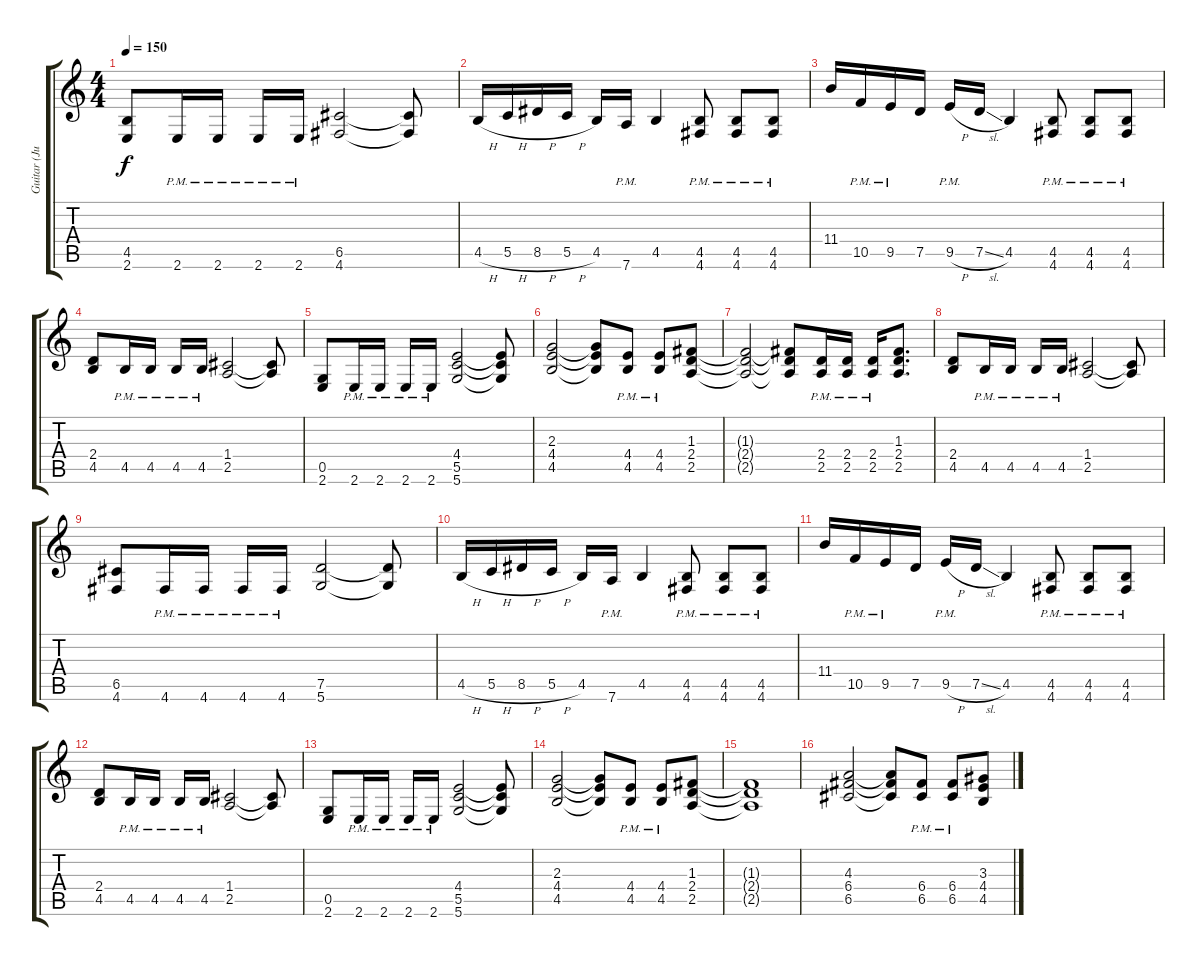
\track ("Guitar (Juha)" "Guitar (Ju") {instrument distortionguitar}
\staff {score tabs}
\tuning (D4 A3 F3 C3 G2 D2) {hide}
\ts (4 4)
\tempo 150
\clef g2
\ks c
(4.5 2.6).8{dy f} 2.6{pm}.16 2.6{pm}.16 2.6{pm}.16 2.6{pm}.16 (6.5 4.6).2 (6.5{t} 4.6{t}).8 |
4.5{h}.16 5.5{h}.16 8.5{h}.16 5.5{h}.16 4.5.16 7.6{pm}.16 4.5.4 (4.5{pm} 4.6{pm}).8 (4.5{pm} 4.6{pm}).8 (4.5{pm} 4.6{pm}).8 |
11.4.16 10.5{pm}.16 9.5{pm}.16 7.5.16 9.5{h pm}.16 7.5{sl}.16 4.5.4 (4.5{pm} 4.6{pm}).8 (4.5{pm} 4.6{pm}).8 (4.5{pm} 4.6{pm}).8 |
(2.4 4.5).8 4.5{pm}.16 4.5{pm}.16 4.5{pm}.16 4.5{pm}.16 (1.4 2.5).2 (1.4{t} 2.5{t}).8 |
(0.5 2.6).8 2.6{pm}.16 2.6{pm}.16 2.6{pm}.16 2.6{pm}.16 (4.4 5.5 5.6).2 (4.4{t} 5.5{t} 5.6{t}).8 |
(2.3 4.4 4.5).2 (2.3{t} 4.4{t} 4.5{t}).8 (4.4{pm} 4.5{pm}).8 (4.4{pm} 4.5{pm}).8 (1.3 2.4 2.5).8 |
(1.3{t} 2.4{t} 2.5{t}).2 (1.3{t} 2.4{t} 2.5{t}).8 (2.4{pm} 2.5{pm}).16 (2.4{pm} 2.5{pm}).16 (2.4{pm} 2.5{pm}).16 (1.3 2.4 2.5).8{d} |
(2.4 4.5).8 4.5{pm}.16 4.5{pm}.16 4.5{pm}.16 4.5{pm}.16 (1.4 2.5).2 (1.4{t} 2.5{t}).8 |
(6.5 4.6).8 4.6{pm}.16 4.6{pm}.16 4.6{pm}.16 4.6{pm}.16 (7.5 5.6).2 (7.5{t} 5.6{t}).8 |
4.5{h}.16 5.5{h}.16 8.5{h}.16 5.5{h}.16 4.5.16 7.6{pm}.16 4.5.4 (4.5{pm} 4.6{pm}).8 (4.5{pm} 4.6{pm}).8 (4.5{pm} 4.6{pm}).8 |
11.4.16 10.5{pm}.16 9.5{pm}.16 7.5.16 9.5{h pm}.16 7.5{sl}.16 4.5.4 (4.5{pm} 4.6{pm}).8 (4.5{pm} 4.6{pm}).8 (4.5{pm} 4.6{pm}).8 |
(2.4 4.5).8 4.5{pm}.16 4.5{pm}.16 4.5{pm}.16 4.5{pm}.16 (1.4 2.5).2 (1.4{t} 2.5{t}).8 |
(0.5 2.6).8 2.6{pm}.16 2.6{pm}.16 2.6{pm}.16 2.6{pm}.16 (4.4 5.5 5.6).2 (4.4{t} 5.5{t} 5.6{t}).8 |
(2.3 4.4 4.5).2 (2.3{t} 4.4{t} 4.5{t}).8 (4.4{pm} 4.5{pm}).8 (4.4{pm} 4.5{pm}).8 (1.3 2.4 2.5).8 |
(1.3{t} 2.4{t} 2.5{t}).1 |
(4.3 6.4 6.5).2 (4.3{t} 6.4{t} 6.5{t}).8 (6.4{pm} 6.5{pm}).8 (6.4{pm} 6.5{pm}).8 (3.3 4.4 4.5).8
